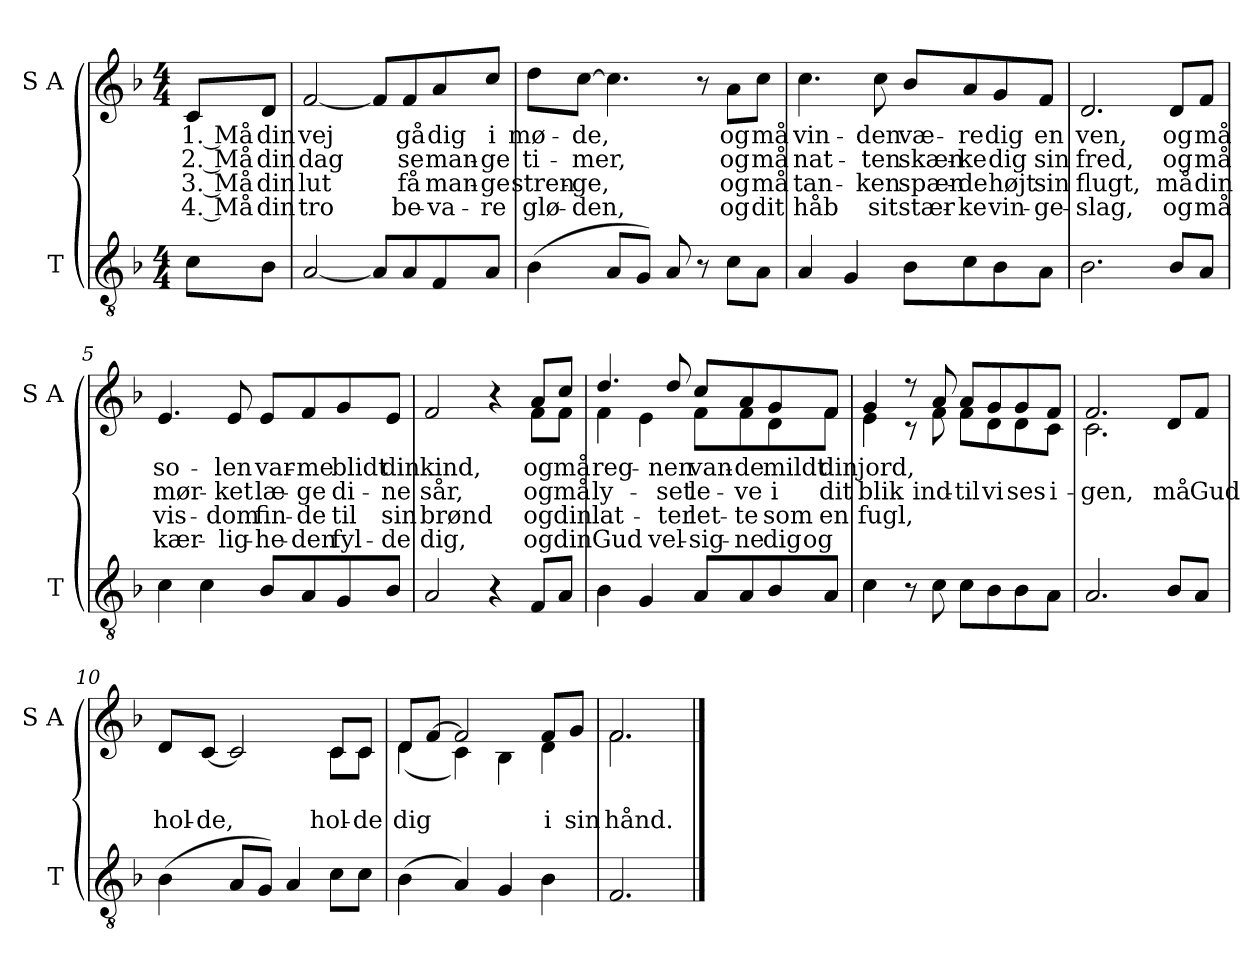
**kern	**kern	**text	**text	**text	**text
*part2	*part1	*part1	*part1	*part1	*part1
*staff2	*staff1	*staff1	*staff1	*staff1	*staff1
*I"T	*I"S A	*	*	*	*
*I'T	*I'S A	*	*	*	*
*clefGv2	*clefG2	*	*	*	*
*k[b-]	*k[b-]	*	*	*	*
*M4/4	*M4/4	*	*	*	*
*MM80	*MM80	*	*	*	*
=	=	=	=	=	=
!	!	!LO:LY:b	!LO:LY:b	!LO:LY:b	!LO:LY:b
8c\L	8c/L	1. Må	2. Må	3. Må	4. Må
!	!	!LO:LY:b	!LO:LY:b	!LO:LY:b	!LO:LY:b
8B-\J	8d/J	din	din	din	din
=1	=1	=1	=1	=1	=1
!	!	!LO:LY:b	!LO:LY:b	!LO:LY:b	!LO:LY:b
[2A/	[2f/	vej	dag	lut	tro
8A/L]	8f/L]	.	.	.	.
!	!	!LO:LY:b	!LO:LY:b	!LO:LY:b	!LO:LY:b
8A/	8f/	gå	se	få	be-
!	!	!LO:LY:b	!LO:LY:b	!LO:LY:b	!LO:LY:b
8F/	8a/	dig	man-	man-	-va-
!	!	!LO:LY:b	!LO:LY:b	!LO:LY:b	!LO:LY:b
8A/J	8cc/J	i	-ge	-ge	-re
=2	=2	=2	=2	=2	=2
!	!	!LO:LY:b	!LO:LY:b	!LO:LY:b	!LO:LY:b
(4B-\	8dd\L	mø-	ti-	stren-	glø-
!	!	!LO:LY:b	!LO:LY:b	!LO:LY:b	!LO:LY:b
.	[8cc\J	-de,	-mer,	-ge,	-den,
8A/L	4.cc\]	.	.	.	.
8G/J)	.	.	.	.	.
8A/	.	.	.	.	.
8r	8r	.	.	.	.
!	!	!LO:LY:b	!LO:LY:b	!LO:LY:b	!LO:LY:b
8c\L	8a\L	og	og	og	og
!	!	!LO:LY:b	!LO:LY:b	!LO:LY:b	!LO:LY:b
8A\J	8cc\J	må	må	må	dit
=3	=3	=3	=3	=3	=3
!	!	!LO:LY:b	!LO:LY:b	!LO:LY:b	!LO:LY:b
4A/	4.cc\	vin-	nat-	tan-	håb
4G/	.	.	.	.	.
!	!	!LO:LY:b	!LO:LY:b	!LO:LY:b	!LO:LY:b
.	8cc\	-den	-ten	-ken	sit
!	!	!LO:LY:b	!LO:LY:b	!LO:LY:b	!LO:LY:b
8B-\L	8b-/L	væ-	skæn-	spæn-	stær-
!	!	!LO:LY:b	!LO:LY:b	!LO:LY:b	!LO:LY:b
8c\	8a/	-re	-ke	-de	-ke
!	!	!LO:LY:b	!LO:LY:b	!LO:LY:b	!LO:LY:b
8B-\	8g/	dig	dig	højt	vin-
!	!	!LO:LY:b	!LO:LY:b	!LO:LY:b	!LO:LY:b
8A\J	8f/J	en	sin	sin	-ge-
=4	=4	=4	=4	=4	=4
!	!	!LO:LY:b	!LO:LY:b	!LO:LY:b	!LO:LY:b
2.B-\	2.d/	ven,	fred,	flugt,	-slag,
!	!	!LO:LY:b	!LO:LY:b	!LO:LY:b	!LO:LY:b
8B-/L	8d/L	og	og	må	og
!	!	!LO:LY:b	!LO:LY:b	!LO:LY:b	!LO:LY:b
8A/J	8f/J	må	må	din	må
!!LO:LB:g=z
=5	=5	=5	=5	=5	=5
!	!	!LO:LY:b	!LO:LY:b	!LO:LY:b	!LO:LY:b
4c\	4.e/	so-	mør-	vis-	kær-
4c\	.	.	.	.	.
!	!	!LO:LY:b	!LO:LY:b	!LO:LY:b	!LO:LY:b
.	8e/	-len	-ket	-dom	-lig-
!	!	!LO:LY:b	!LO:LY:b	!LO:LY:b	!LO:LY:b
8B-/L	8e/L	var-	læ-	fin-	-he-
!	!	!LO:LY:b	!LO:LY:b	!LO:LY:b	!LO:LY:b
8A/	8f/	-me	-ge	-de	-den
!	!	!LO:LY:b	!LO:LY:b	!LO:LY:b	!LO:LY:b
8G/	8g/	blidt	di-	til	fyl-
!	!	!LO:LY:b	!LO:LY:b	!LO:LY:b	!LO:LY:b
8B-/J	8e/J	din	-ne	sin	-de
=6	=6	=6	=6	=6	=6
!	!	!LO:LY:b	!LO:LY:b	!LO:LY:b	!LO:LY:b
*	*^	*	*	*	*
2A/	2f/	2.ryy	kind,	sår,	brønd	dig,
4r	4r	.	.	.	.	.
!	!	!	!LO:LY:b	!LO:LY:b	!LO:LY:b	!LO:LY:b
8F/L	8a/L	8f\L	og	og	og	og
!	!	!	!LO:LY:b	!LO:LY:b	!LO:LY:b	!LO:LY:b
8A/J	8cc/J	8f\J	må	må	din	din
=7	=7	=7	=7	=7	=7	=7
!	!	!	!LO:LY:b	!LO:LY:b	!LO:LY:b	!LO:LY:b
4B-\	4.dd/	4f\	reg-	ly-	lat-	Gud
4G/	.	4e\	.	.	.	.
!	!	!	!LO:LY:b	!LO:LY:b	!LO:LY:b	!LO:LY:b
.	8dd/	.	-nen	-set	-ter	vel-
!	!	!	!LO:LY:b	!LO:LY:b	!LO:LY:b	!LO:LY:b
8A/L	8cc/L	8f\L	van-	le-	let-	-sig-
!	!	!	!LO:LY:b	!LO:LY:b	!LO:LY:b	!LO:LY:b
8A/	8a/	8f\	-de	-ve	-te	-ne
!	!	!	!LO:LY:b	!LO:LY:b	!LO:LY:b	!LO:LY:b
8B-/	8g/	8d\	mildt	i	som	dig
!	!	!	!LO:LY:b	!LO:LY:b	!LO:LY:b	!LO:LY:b
8A/J	8f/J	8f\J	din	dit	en	og
=8	=8	=8	=8	=8	=8	=8
!	!	!	!LO:LY:b	!LO:LY:b	!LO:LY:b	!
4c\	4g/	4e\	jord,	blik	fugl,	.
8r	8r	8r	.	.	.	.
!	!	!	!	!LO:LY:b	!	!
8c\	8a/	8f\	.	ind-	.	.
!	!	!	!	!LO:LY:b	!	!
8c\L	8a/L	8f\L	.	-til	.	.
!	!	!	!	!LO:LY:b	!	!
8B-\	8g/	8d\	.	vi	.	.
!	!	!	!	!LO:LY:b	!	!
8B-\	8g/	8d\	.	ses	.	.
!	!	!	!	!LO:LY:b	!	!
8A\J	8f/J	8c\J	.	i-	.	.
!!LO:LB:g=z	!!
=9	=9	=9	=9	=9	=9	=9
!	!	!	!	!LO:LY:b	!	!
2.A/	2.f/	2.c\	.	-gen,	.	.
!	!	!	!	!LO:LY:b	!	!
8B-/L	8d/L	4ryy	.	må	.	.
!	!	!	!	!LO:LY:b	!	!
8A/J	8f/J	.	.	Gud	.	.
=10	=10	=10	=10	=10	=10	=10
!	!	!	!	!LO:LY:b	!	!
(4B-\	8d/L	2.ryy	.	hol-	.	.
!	!	!	!	!LO:LY:b	!	!
.	[8c/J	.	.	-de,	.	.
8A/L	2c/]	.	.	.	.	.
8G/J)	.	.	.	.	.	.
4A/	.	.	.	.	.	.
!	!	!	!	!LO:LY:b	!	!
8c\L	8c/L	8c\L	.	hol-	.	.
!	!	!	!	!LO:LY:b	!	!
8c\J	8c/J	8c\J	.	-de	.	.
=11	=11	=11	=11	=11	=11	=11
!	!	!	!	!LO:LY:b	!	!
(4B-\	8d/L	(4d\	.	dig	.	.
.	[8f/J	.	.	.	.	.
4A/)	2f/]	4c\)	.	.	.	.
4G/	.	4B-\	.	.	.	.
!	!	!	!	!LO:LY:b	!	!
4B-\	8f/L	4d\	.	i	.	.
!	!	!	!	!LO:LY:b	!	!
.	8g/J	.	.	sin	.	.
=12	=12	=12	=12	=12	=12	=12
!	!	!	!	!LO:LY:b	!	!
2.F/	2.f/	2.f\	.	hånd.	.	.
*	*v	*v	*	*	*	*
==	==	==	==	==	==
*-	*-	*-	*-	*-	*-
